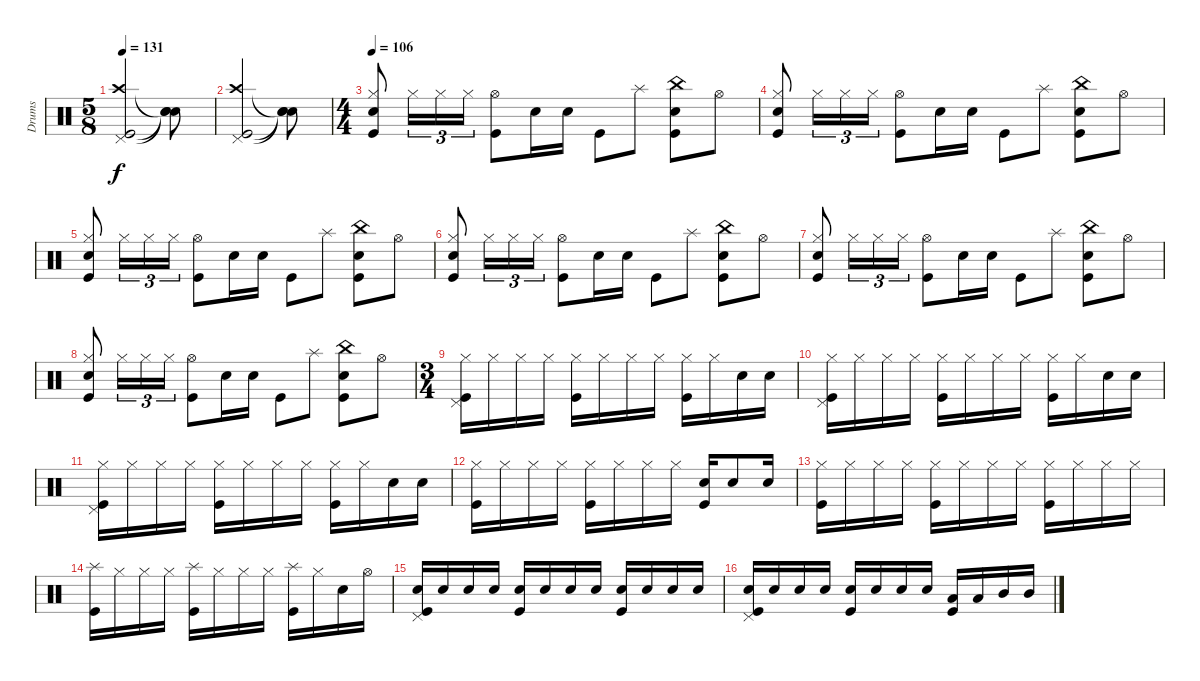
\track ("Drums" "Drums") {instrument percussion}
\staff {score}
\articulation defaults
\ts (5 8)
\tempo 131
\clef neutral
\ks c
("Pedal Hi-Hat (hit)" "Crash high (hit)" "Kick (hit)").2{dy f} ("Snare (hit)"{t} "Snare (hit)"{t} "Snare (hit)"{t}).8 |
("Pedal Hi-Hat (hit)" "Crash high (hit)" "Kick (hit)").2 ("Snare (hit)"{t} "Snare (hit)"{t} "Snare (hit)"{t}).8 |
\ts (4 4)
\tempo 106
("Hi-Hat (closed)" "Electric Snare (hit)" "Kick (hit)").8 "Hi-Hat (closed)".16{tu (3 2)} "Hi-Hat (closed)".16{tu (3 2)} "Hi-Hat (closed)".16{tu (3 2)} ("Hi-Hat (open)" "Kick (hit)").8 "Electric Snare (hit)".16 "Electric Snare (hit)".16 "Kick (hit)".8 "Splash (hit)".8 ("China (hit)" "Electric Snare (hit)" "Kick (hit)").8 "Hi-Hat (open)".8 |
("Hi-Hat (closed)" "Electric Snare (hit)" "Kick (hit)").8 "Hi-Hat (closed)".16{tu (3 2)} "Hi-Hat (closed)".16{tu (3 2)} "Hi-Hat (closed)".16{tu (3 2)} ("Hi-Hat (open)" "Kick (hit)").8 "Electric Snare (hit)".16 "Electric Snare (hit)".16 "Kick (hit)".8 "Splash (hit)".8 ("China (hit)" "Electric Snare (hit)" "Kick (hit)").8 "Hi-Hat (open)".8 |
("Hi-Hat (closed)" "Electric Snare (hit)" "Kick (hit)").8 "Hi-Hat (closed)".16{tu (3 2)} "Hi-Hat (closed)".16{tu (3 2)} "Hi-Hat (closed)".16{tu (3 2)} ("Hi-Hat (open)" "Kick (hit)").8 "Electric Snare (hit)".16 "Electric Snare (hit)".16 "Kick (hit)".8 "Splash (hit)".8 ("China (hit)" "Electric Snare (hit)" "Kick (hit)").8 "Hi-Hat (open)".8 |
("Hi-Hat (closed)" "Electric Snare (hit)" "Kick (hit)").8 "Hi-Hat (closed)".16{tu (3 2)} "Hi-Hat (closed)".16{tu (3 2)} "Hi-Hat (closed)".16{tu (3 2)} ("Hi-Hat (open)" "Kick (hit)").8 "Electric Snare (hit)".16 "Electric Snare (hit)".16 "Kick (hit)".8 "Splash (hit)".8 ("China (hit)" "Electric Snare (hit)" "Kick (hit)").8 "Hi-Hat (open)".8 |
("Hi-Hat (closed)" "Electric Snare (hit)" "Kick (hit)").8 "Hi-Hat (closed)".16{tu (3 2)} "Hi-Hat (closed)".16{tu (3 2)} "Hi-Hat (closed)".16{tu (3 2)} ("Hi-Hat (open)" "Kick (hit)").8 "Electric Snare (hit)".16 "Electric Snare (hit)".16 "Kick (hit)".8 "Splash (hit)".8 ("China (hit)" "Electric Snare (hit)" "Kick (hit)").8 "Hi-Hat (open)".8 |
("Hi-Hat (closed)" "Electric Snare (hit)" "Kick (hit)").8 "Hi-Hat (closed)".16{tu (3 2)} "Hi-Hat (closed)".16{tu (3 2)} "Hi-Hat (closed)".16{tu (3 2)} ("Hi-Hat (open)" "Kick (hit)").8 "Electric Snare (hit)".16 "Electric Snare (hit)".16 "Kick (hit)".8 "Splash (hit)".8 ("China (hit)" "Electric Snare (hit)" "Kick (hit)").8 "Hi-Hat (open)".8 |
\ts (3 4)
("Hi-Hat (closed)" "Kick (hit)" "Pedal Hi-Hat (hit)").16 "Hi-Hat (closed)".16 "Hi-Hat (closed)".16 "Hi-Hat (closed)".16 ("Hi-Hat (closed)" "Kick (hit)").16 "Hi-Hat (closed)".16 "Hi-Hat (closed)".16 "Hi-Hat (closed)".16 ("Hi-Hat (closed)" "Kick (hit)").16 "Hi-Hat (closed)".16 "Snare (hit) 2".16 "Snare (hit) 2".16 |
("Hi-Hat (closed)" "Kick (hit)" "Pedal Hi-Hat (hit)").16 "Hi-Hat (closed)".16 "Hi-Hat (closed)".16 "Hi-Hat (closed)".16 ("Hi-Hat (closed)" "Kick (hit)").16 "Hi-Hat (closed)".16 "Hi-Hat (closed)".16 "Hi-Hat (closed)".16 ("Hi-Hat (closed)" "Kick (hit)").16 "Hi-Hat (closed)".16 "Snare (hit) 2".16 "Snare (hit) 2".16 |
("Hi-Hat (closed)" "Kick (hit)" "Pedal Hi-Hat (hit)").16 "Hi-Hat (closed)".16 "Hi-Hat (closed)".16 "Hi-Hat (closed)".16 ("Hi-Hat (closed)" "Kick (hit)").16 "Hi-Hat (closed)".16 "Hi-Hat (closed)".16 "Hi-Hat (closed)".16 ("Hi-Hat (closed)" "Kick (hit)").16 "Hi-Hat (closed)".16 "Snare (hit) 2".16 "Snare (hit) 2".16 |
("Hi-Hat (closed)" "Kick (hit)").16 "Hi-Hat (closed)".16 "Hi-Hat (closed)".16 "Hi-Hat (closed)".16 ("Hi-Hat (closed)" "Kick (hit)").16 "Hi-Hat (closed)".16 "Hi-Hat (closed)".16 "Hi-Hat (closed)".16 ("Snare (hit) 2" "Kick (hit)").16 "Snare (hit) 2".8 "Snare (hit) 2".16 |
("Hi-Hat (closed)" "Kick (hit)").16 "Hi-Hat (closed)".16 "Hi-Hat (closed)".16 "Hi-Hat (closed)".16 ("Hi-Hat (closed)" "Kick (hit)").16 "Hi-Hat (closed)".16 "Hi-Hat (closed)".16 "Hi-Hat (closed)".16 ("Hi-Hat (closed)" "Kick (hit)").16 "Hi-Hat (closed)".16 "Hi-Hat (closed)".16 "Hi-Hat (closed)".16 |
("Splash (hit)" "Kick (hit)").16 "Hi-Hat (closed)".16 "Hi-Hat (closed)".16 "Hi-Hat (closed)".16 ("Splash (hit)" "Kick (hit)").16 "Hi-Hat (closed)".16 "Hi-Hat (closed)".16 "Hi-Hat (closed)".16 ("Splash (hit)" "Kick (hit)").16 "Hi-Hat (closed)".16 "Snare (hit) 2".16 "Hi-Hat (open)".16 |
("Snare (hit) 2" "Kick (hit)" "Pedal Hi-Hat (hit)").16 "Snare (hit) 2".16 "Snare (hit) 2".16 "Snare (hit) 2".16 ("Snare (hit) 2" "Kick (hit)").16 "Snare (hit) 2".16 "Snare (hit) 2".16 "Snare (hit) 2".16 ("Snare (hit) 2" "Kick (hit)").16 "Snare (hit) 2".16 "Snare (hit) 2".16 "Snare (hit) 2".16 |
("Snare (hit) 2" "Kick (hit)" "Pedal Hi-Hat (hit)").16 "Snare (hit) 2".16 "Snare (hit) 2".16 "Snare (hit) 2".16 ("Snare (hit) 2" "Kick (hit)").16 "Snare (hit) 2".16 "Snare (hit) 2".16 "Snare (hit) 2".16 ("Low Tom (hit)" "Kick (hit)").16 "Low Tom (hit)".16 "Mid Tom (hit)".16 "Mid Tom (hit)".16
